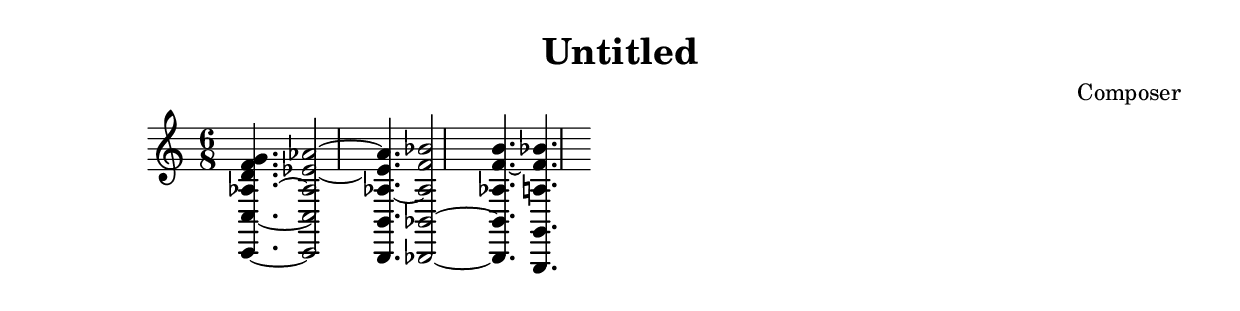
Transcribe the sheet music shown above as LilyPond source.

\header {
  title = "Untitled"
  composer = "Composer"
}

\score {
  \relative c' {
    \time 6/8
    <c,,~ c'~ aes'~ d f g>4.
    <c c' aes' ees'~ aes~>2
    <b b' aes'~ ees' aes>4.
    <bes~ bes'~ aes' f' bes>2
    <bes bes' aes' f'~ b>4.
    <g g' a' f' bes>4.
  }

  \layout {}
  \midi {}
}